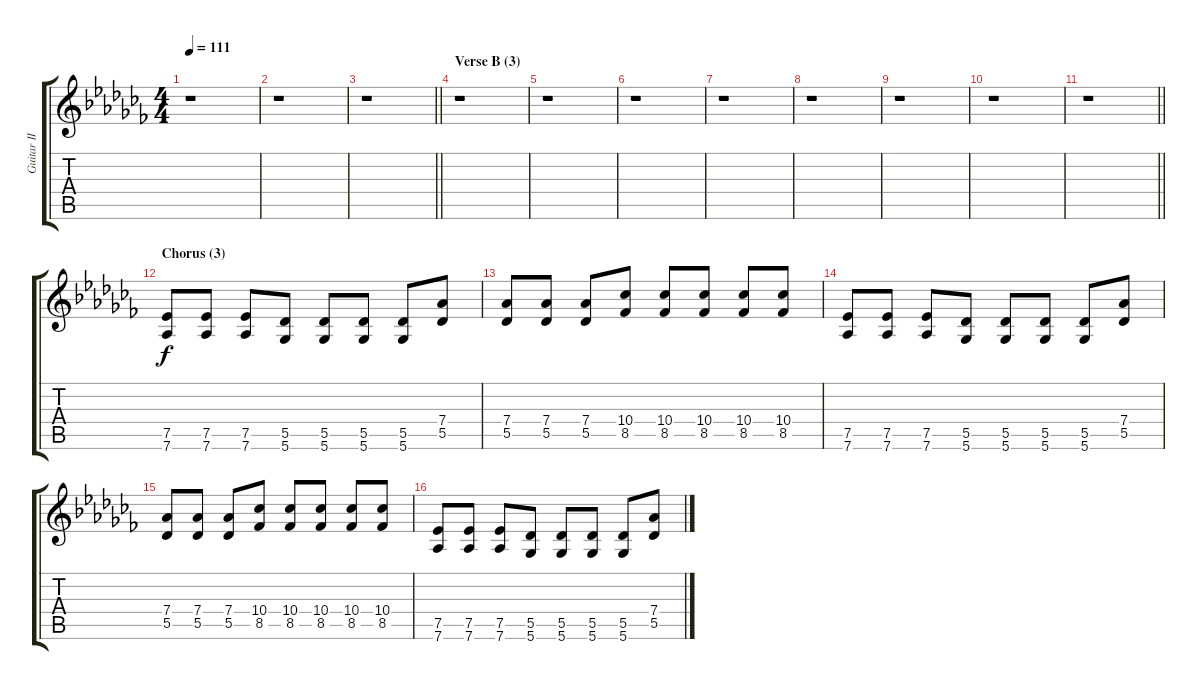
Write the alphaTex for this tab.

\track ("Guitar II" "Guitar II") {instrument distortionguitar}
\staff {score tabs}
\tuning (Eb4 Bb3 Gb3 Db3 Ab2 Db2) {hide}
\ts (4 4)
\tempo 111
\clef g2
\ks abminor
r.1{dy f} |
r.1 |
\barLineRight lightlight
r.1 |
\section ("" "Verse B (3)")
r.1 |
r.1 |
r.1 |
r.1 |
r.1 |
r.1 |
r.1 |
\barLineRight lightlight
r.1 |
\section ("" "Chorus (3)")
(7.5 7.6).8 (7.5 7.6).8 (7.5 7.6).8 (5.5 5.6).8 (5.5 5.6).8 (5.5 5.6).8 (5.5 5.6).8 (7.4 5.5).8 |
(7.4 5.5).8 (7.4 5.5).8 (7.4 5.5).8 (10.4 8.5).8 (10.4 8.5).8 (10.4 8.5).8 (10.4 8.5).8 (10.4 8.5).8 |
(7.5 7.6).8 (7.5 7.6).8 (7.5 7.6).8 (5.5 5.6).8 (5.5 5.6).8 (5.5 5.6).8 (5.5 5.6).8 (7.4 5.5).8 |
(7.4 5.5).8 (7.4 5.5).8 (7.4 5.5).8 (10.4 8.5).8 (10.4 8.5).8 (10.4 8.5).8 (10.4 8.5).8 (10.4 8.5).8 |
(7.5 7.6).8 (7.5 7.6).8 (7.5 7.6).8 (5.5 5.6).8 (5.5 5.6).8 (5.5 5.6).8 (5.5 5.6).8 (7.4 5.5).8
